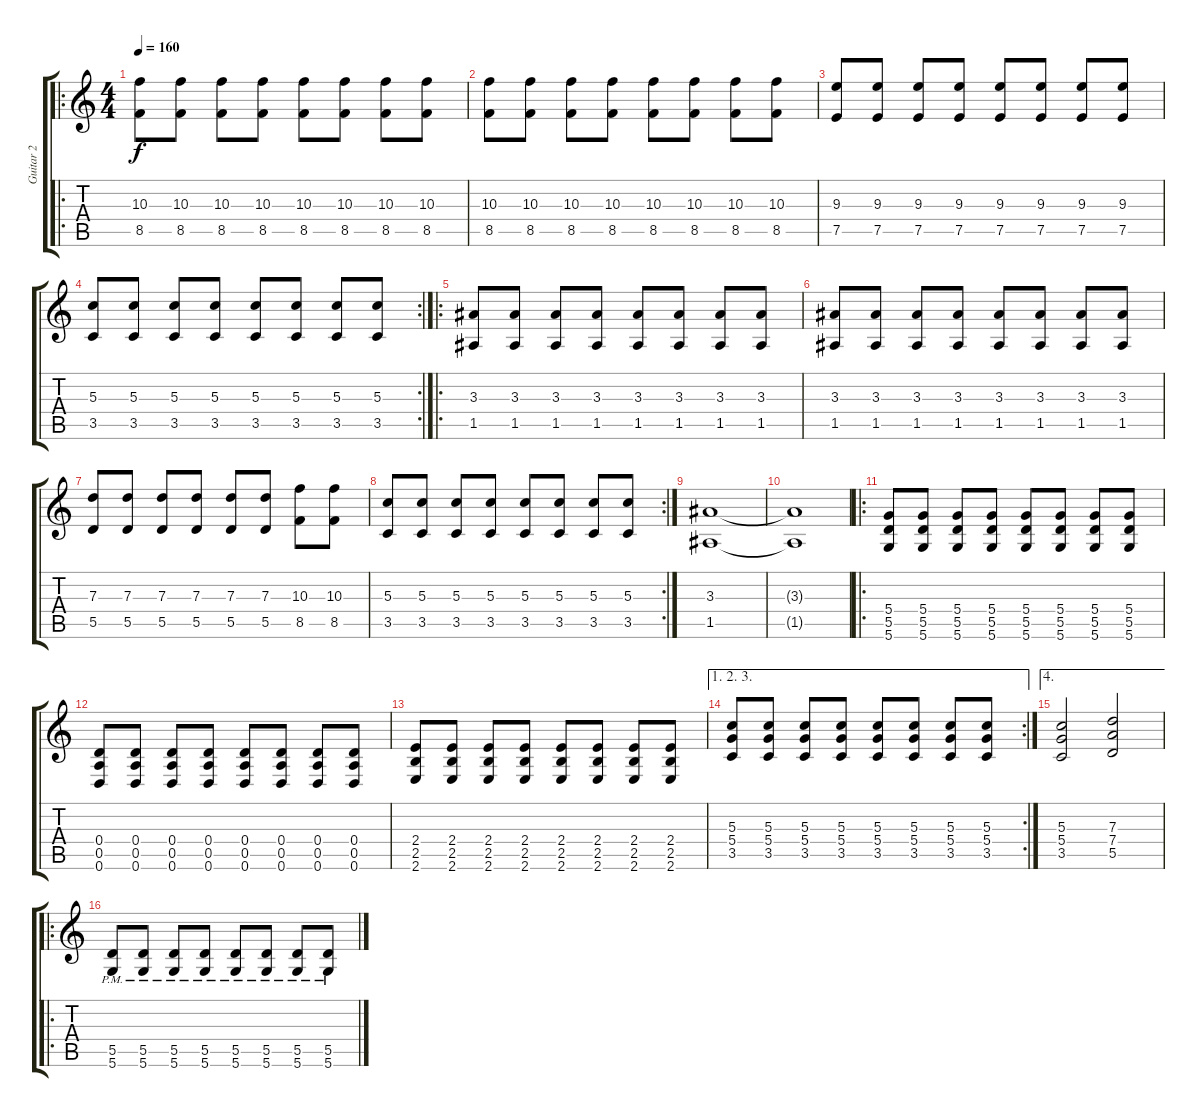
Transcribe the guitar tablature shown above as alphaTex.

\track ("Guitar 2" "Guitar 2") {instrument acousticguitarsteel}
\staff {score tabs}
\tuning (E4 B3 G3 D3 A2 D2) {hide}
\ro
\ts (4 4)
\tempo 160
\clef g2
\ks c
(10.3 8.5).8{dy f instrument distortionguitar} (10.3 8.5).8 (10.3 8.5).8 (10.3 8.5).8 (10.3 8.5).8 (10.3 8.5).8 (10.3 8.5).8 (10.3 8.5).8 |
(10.3 8.5).8 (10.3 8.5).8 (10.3 8.5).8 (10.3 8.5).8 (10.3 8.5).8 (10.3 8.5).8 (10.3 8.5).8 (10.3 8.5).8 |
(9.3 7.5).8 (9.3 7.5).8 (9.3 7.5).8 (9.3 7.5).8 (9.3 7.5).8 (9.3 7.5).8 (9.3 7.5).8 (9.3 7.5).8 |
\rc 2
(5.3 3.5).8 (5.3 3.5).8 (5.3 3.5).8 (5.3 3.5).8 (5.3 3.5).8 (5.3 3.5).8 (5.3 3.5).8 (5.3 3.5).8 |
\ro
(3.3 1.5).8 (3.3 1.5).8 (3.3 1.5).8 (3.3 1.5).8 (3.3 1.5).8 (3.3 1.5).8 (3.3 1.5).8 (3.3 1.5).8 |
(3.3 1.5).8 (3.3 1.5).8 (3.3 1.5).8 (3.3 1.5).8 (3.3 1.5).8 (3.3 1.5).8 (3.3 1.5).8 (3.3 1.5).8 |
(7.3 5.5).8 (7.3 5.5).8 (7.3 5.5).8 (7.3 5.5).8 (7.3 5.5).8 (7.3 5.5).8 (10.3 8.5).8 (10.3 8.5).8 |
\rc 2
(5.3 3.5).8 (5.3 3.5).8 (5.3 3.5).8 (5.3 3.5).8 (5.3 3.5).8 (5.3 3.5).8 (5.3 3.5).8 (5.3 3.5).8 |
(3.3 1.5).1 |
(3.3{t} 1.5{t}).1 |
\ro
(5.4 5.5 5.6).8 (5.4 5.5 5.6).8 (5.4 5.5 5.6).8 (5.4 5.5 5.6).8 (5.4 5.5 5.6).8 (5.4 5.5 5.6).8 (5.4 5.5 5.6).8 (5.4 5.5 5.6).8 |
(0.4 0.5 0.6).8 (0.4 0.5 0.6).8 (0.4 0.5 0.6).8 (0.4 0.5 0.6).8 (0.4 0.5 0.6).8 (0.4 0.5 0.6).8 (0.4 0.5 0.6).8 (0.4 0.5 0.6).8 |
(2.4 2.5 2.6).8 (2.4 2.5 2.6).8 (2.4 2.5 2.6).8 (2.4 2.5 2.6).8 (2.4 2.5 2.6).8 (2.4 2.5 2.6).8 (2.4 2.5 2.6).8 (2.4 2.5 2.6).8 |
\ae (1 2 3)
\rc 2
(5.3 5.4 3.5).8 (5.3 5.4 3.5).8 (5.3 5.4 3.5).8 (5.3 5.4 3.5).8 (5.3 5.4 3.5).8 (5.3 5.4 3.5).8 (5.3 5.4 3.5).8 (5.3 5.4 3.5).8 |
\ae 4
(5.3 5.4 3.5).2 (7.3 7.4 5.5).2 |
\ro
(5.5{pm} 5.6{pm}).8 (5.5{pm} 5.6{pm}).8 (5.5{pm} 5.6{pm}).8 (5.5{pm} 5.6{pm}).8 (5.5{pm} 5.6{pm}).8 (5.5{pm} 5.6{pm}).8 (5.5{pm} 5.6{pm}).8 (5.5{pm} 5.6{pm}).8
